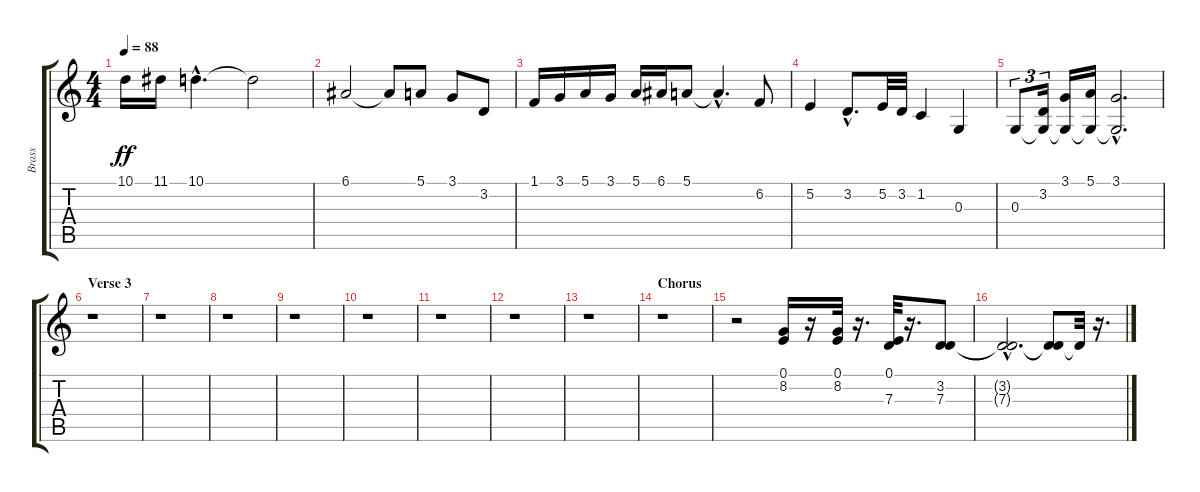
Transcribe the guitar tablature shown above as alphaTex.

\track ("Brass" "Brass") {instrument tuba}
\staff {score tabs}
\tuning (E4 B3 G3 D3 A2 E2) {hide}
\ts (4 4)
\tempo 88
\clef g2
\ks c
10.1.16{dy ff} 11.1.16 10.1{hac}.4{d} 10.1{t}.2 |
6.1.2{volume 16 instrument frenchhorn} 6.1{t}.8 5.1.8 3.1.8 3.2.8 |
1.1.16 3.1.16 5.1.16 3.1.16 5.1.16 6.1.16 5.1.8 5.1{hac t}.4{d} 6.2.8 |
5.2.4 3.2{hac}.8{d} 5.2.32 3.2.32 1.2.4 0.3.4 |
0.3.8{tu (3 2)} (3.2 0.3{t}).16{tu (3 2)} (3.1 0.3{t}).16 (5.1 0.3{t}).16 (3.1{hac} 0.3{hac t}).2{d} |
\section ("" "Verse 3")
r.1 |
r.1 |
r.1 |
r.1 |
r.1 |
r.1 |
r.1 |
r.1 |
\section ("" "Chorus")
r.1 |
r.2 (0.1 8.2).16 r.16 (0.1 8.2).32 r.16{d} (0.1 7.3).32 r.16{d} (3.2 7.3).8 |
(3.2{hac t} 7.3{hac t}).2{d} (3.2{t} 7.3{t}).8 3.2{t}.32 r.16{d}
